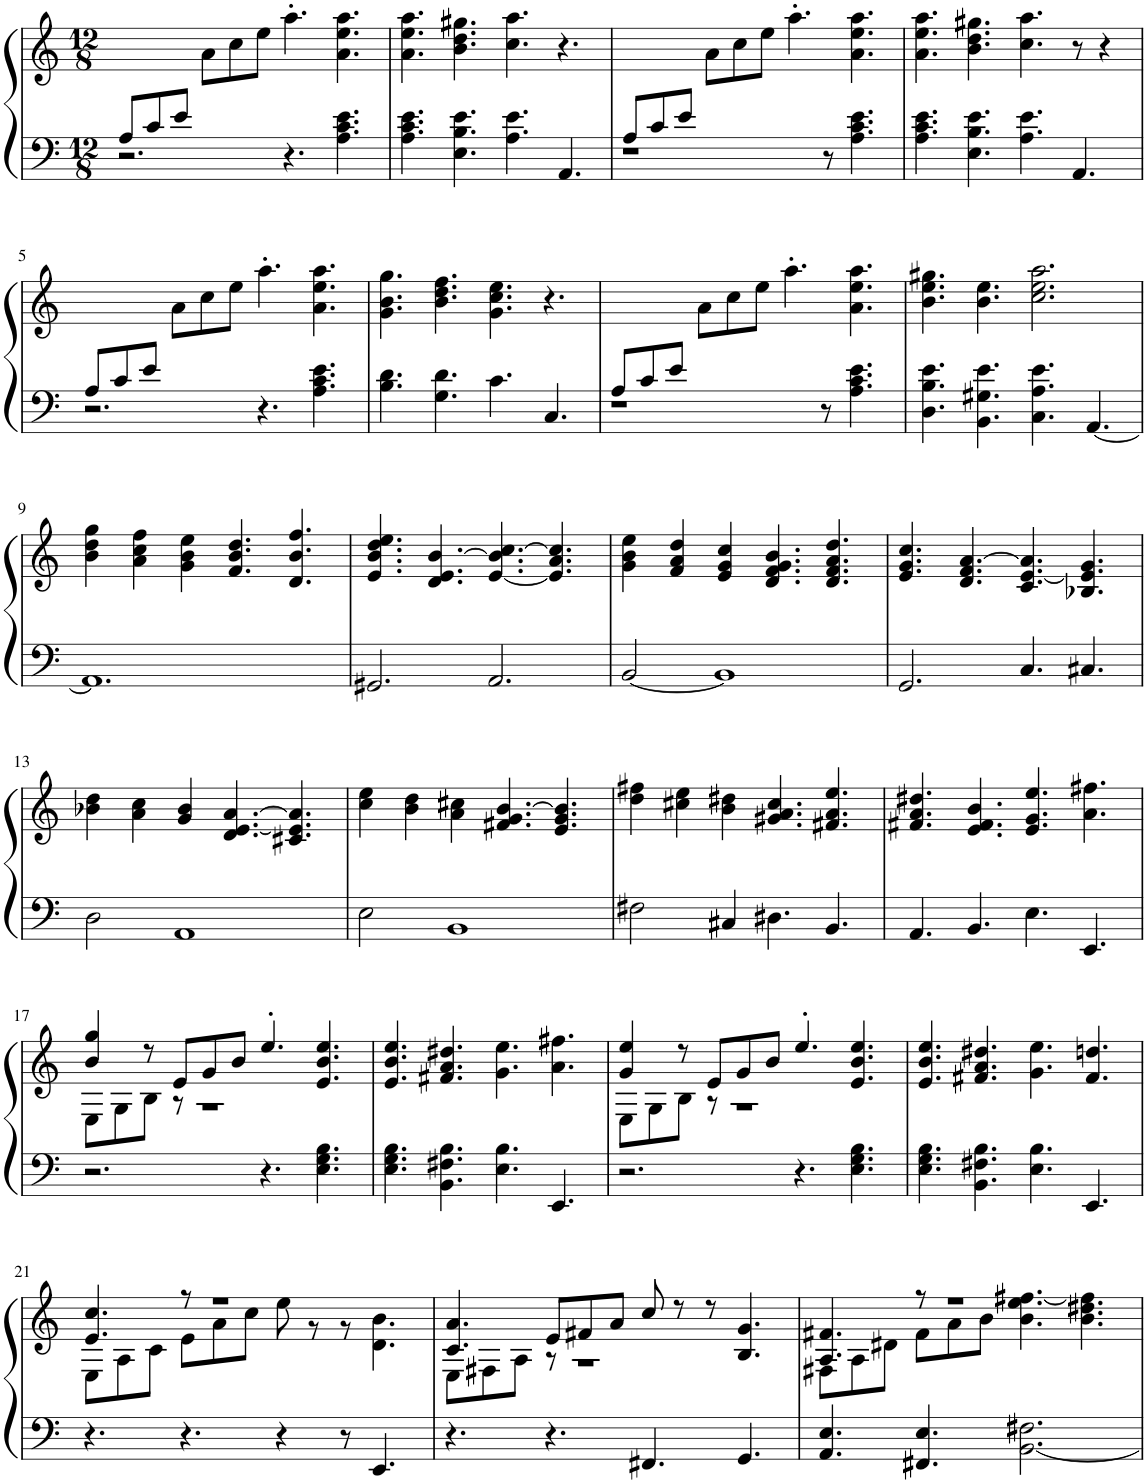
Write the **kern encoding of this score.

**kern	**kern
*part1	*part1
*staff2	*staff1
*I"Piano	*
*I'Pno.	*
*clefF4	*clefG2
*k[]	*k[]
*M12/8	*M12/8
=1	=1
*^	*
8A/L	2.r	4.ryy
8c/	.	.
8e/J	.	.
1ryy	.	8a\L
.	.	8cc\
.	.	8ee\J
.	4.r	4.aa'\
.	4.A\ 4.c\ 4.e\	4.a\ 4.ee\ 4.aa\
8ryy	.	.
*v	*v	*
=2	=2
4.A\ 4.c\ 4.e\	4.a\ 4.ee\ 4.aa\
4.E\ 4.B\ 4.e\	4.b\ 4.dd\ 4.gg#X\
4.A\ 4.e\	4.cc\ 4.aa\
4.AA/	4.r
=3	=3
*^	*
8A/L	1r	4.ryy
8c/	.	.
8e/J	.	.
1ryy	.	8a\L
.	.	8cc\
.	.	8ee\J
.	.	4.aa'\
.	8r	.
.	4.A\ 4.c\ 4.e\	4.a\ 4.ee\ 4.aa\
8ryy	.	.
*v	*v	*
=4	=4
4.A\ 4.c\ 4.e\	4.a\ 4.ee\ 4.aa\
4.E\ 4.B\ 4.e\	4.b\ 4.dd\ 4.gg#X\
4.A\ 4.e\	4.cc\ 4.aa\
4.AA/	8r
.	4r
!!LO:LB:g=z
=5	=5
*^	*
8A/L	2.r	4.ryy
8c/	.	.
8e/J	.	.
1ryy	.	8a\L
.	.	8cc\
.	.	8ee\J
.	4.r	4.aa'\
.	4.A\ 4.c\ 4.e\	4.a\ 4.ee\ 4.aa\
8ryy	.	.
*v	*v	*
=6	=6
4.B\ 4.d\	4.g\ 4.b\ 4.gg\
4.G\ 4.d\	4.b\ 4.dd\ 4.ff\
4.c\	4.g\ 4.cc\ 4.ee\
4.C/	4.r
=7	=7
*^	*
8A/L	1r	4.ryy
8c/	.	.
8e/J	.	.
1ryy	.	8a\L
.	.	8cc\
.	.	8ee\J
.	.	4.aa'\
.	8r	.
.	4.A\ 4.c\ 4.e\	4.a\ 4.ee\ 4.aa\
8ryy	.	.
*v	*v	*
=8	=8
4.D\ 4.B\ 4.e\	4.b\ 4.ee\ 4.gg#X\
4.BB\ 4.G#X\ 4.e\	4.b\ 4.ee\
4.C\ 4.A\ 4.e\	2.cc\ 2.ee\ 2.aa\
[4.AA/	.
!!LO:LB:g=z
=9	=9
1.AA]	4b\ 4dd\ 4gg\
.	4a\ 4cc\ 4ff\
.	4g\ 4b\ 4ee\
.	4.f/ 4.b/ 4.dd/
.	4.d/ 4.b/ 4.ff/
=10	=10
2.GG#X/	4.e/ 4.b/ 4.dd/ 4.ee/
.	4.d/ 4.e/ [4.b/
2.AA/	[4.e/ 4.b/] [4.cc/
.	4.e/] 4.a/ 4.cc/]
=11	=11
[2BB/	4g\ 4b\ 4ee\
.	4f/ 4a/ 4dd/
1BB]	4e/ 4g/ 4cc/
.	4.d/ 4.f/ 4.g/ 4.b/
.	4.d/ 4.f/ 4.a/ 4.dd/
=12	=12
2.GG/	4.e/ 4.g/ 4.cc/
.	4.d/ 4.f/ [4.a/
4.C/	4.c/ [4.e/ 4.a/]
4.C#X/	4.B-X/ 4.e/] 4.g/
!!LO:LB:g=z
=13	=13
2D\	4b-X\ 4dd\
.	4a\ 4cc\
1AA	4g/ 4b-/
.	4.d/ [4.e/ [4.a/
.	4.c#X/ 4.e/] 4.a/]
=14	=14
2E\	4cc\ 4ee\
.	4b\ 4dd\
1BB	4a\ 4cc#X\
.	4.f#X/ 4.g/ [4.b/
.	4.e/ 4.g/ 4.b/]
=15	=15
2F#X\	4dd\ 4ff#X\
.	4cc#X\ 4ee\
4C#X/	4b\ 4dd#X\
4.D#X\	4.g#X/ 4.a/ 4.cc#/
4.BB/	4.f#X/ 4.a/ 4.ee/
=16	=16
4.AA/	4.f#X/ 4.a/ 4.dd#X/
4.BB/	4.e/ 4.f#/ 4.b/
4.E\	4.e/ 4.g/ 4.ee/
4.EE/	4.a\ 4.ff#X\
!!LO:LB:g=z
=17	=17
*	*^
2.r	4b/ 4gg/	8E\L
.	.	8G\
.	8r	8B\J
.	8e/L	8r
.	8g/	1r
.	8b/J	.
4.r	4.ee'/	.
4.E\ 4.G\ 4.B\	4.e/ 4.b/ 4.ee/	.
*	*v	*v
=18	=18
4.E\ 4.G\ 4.B\	4.e/ 4.b/ 4.ee/
4.BB\ 4.F#X\ 4.B\	4.f#X/ 4.a/ 4.dd#X/
4.E\ 4.B\	4.g\ 4.ee\
4.EE/	4.a\ 4.ff#X\
=19	=19
*	*^
2.r	4g/ 4ee/	8E\L
.	.	8G\
.	8r	8B\J
.	8e/L	8r
.	8g/	1r
.	8b/J	.
4.r	4.ee'/	.
4.E\ 4.G\ 4.B\	4.e/ 4.b/ 4.ee/	.
*	*v	*v
=20	=20
4.E\ 4.G\ 4.B\	4.e/ 4.b/ 4.ee/
4.BB\ 4.F#X\ 4.B\	4.f#X/ 4.a/ 4.dd#X/
4.E\ 4.B\	4.g\ 4.ee\
4.EE/	4.f#/ 4.ddn/
!!LO:LB:g=z
=21	=21
*	*^
4.r	4.e/ 4.cc/	8E\L
.	.	8A\
.	.	8c\J
4.r	8r	8e\L
.	1r	8a\
.	.	8cc\J
4r	.	8ee\
.	.	8r
8r	.	8r
4.EE/	.	4.d\ 4.b\
=22	=22	=22
4.r	4.c/ 4.a/	8E\L
.	.	8F#X\
.	.	8A\J
4.r	8e/L	8r
.	8f#X/	1r
.	8a/J	.
4.FF#X/	8cc/	.
.	8r	.
.	8r	.
4.GG/	4.B/ 4.g/	.
=23	=23	=23
4.AA/ 4.E/	4.A/ 4.f#X/	8F#X\L
.	.	8A\
.	.	8d#X\J
4.FF#X/ 4.E/	8r	8f#\L
.	1r	8a\
.	.	8b\J
[2.BB\ 2.F#X\	.	4.b\ 4.ee\ [4.ff#X\
.	.	4.b\ 4.dd#X\ 4.ff#\]
*	*v	*v
=	=
*-	*-
